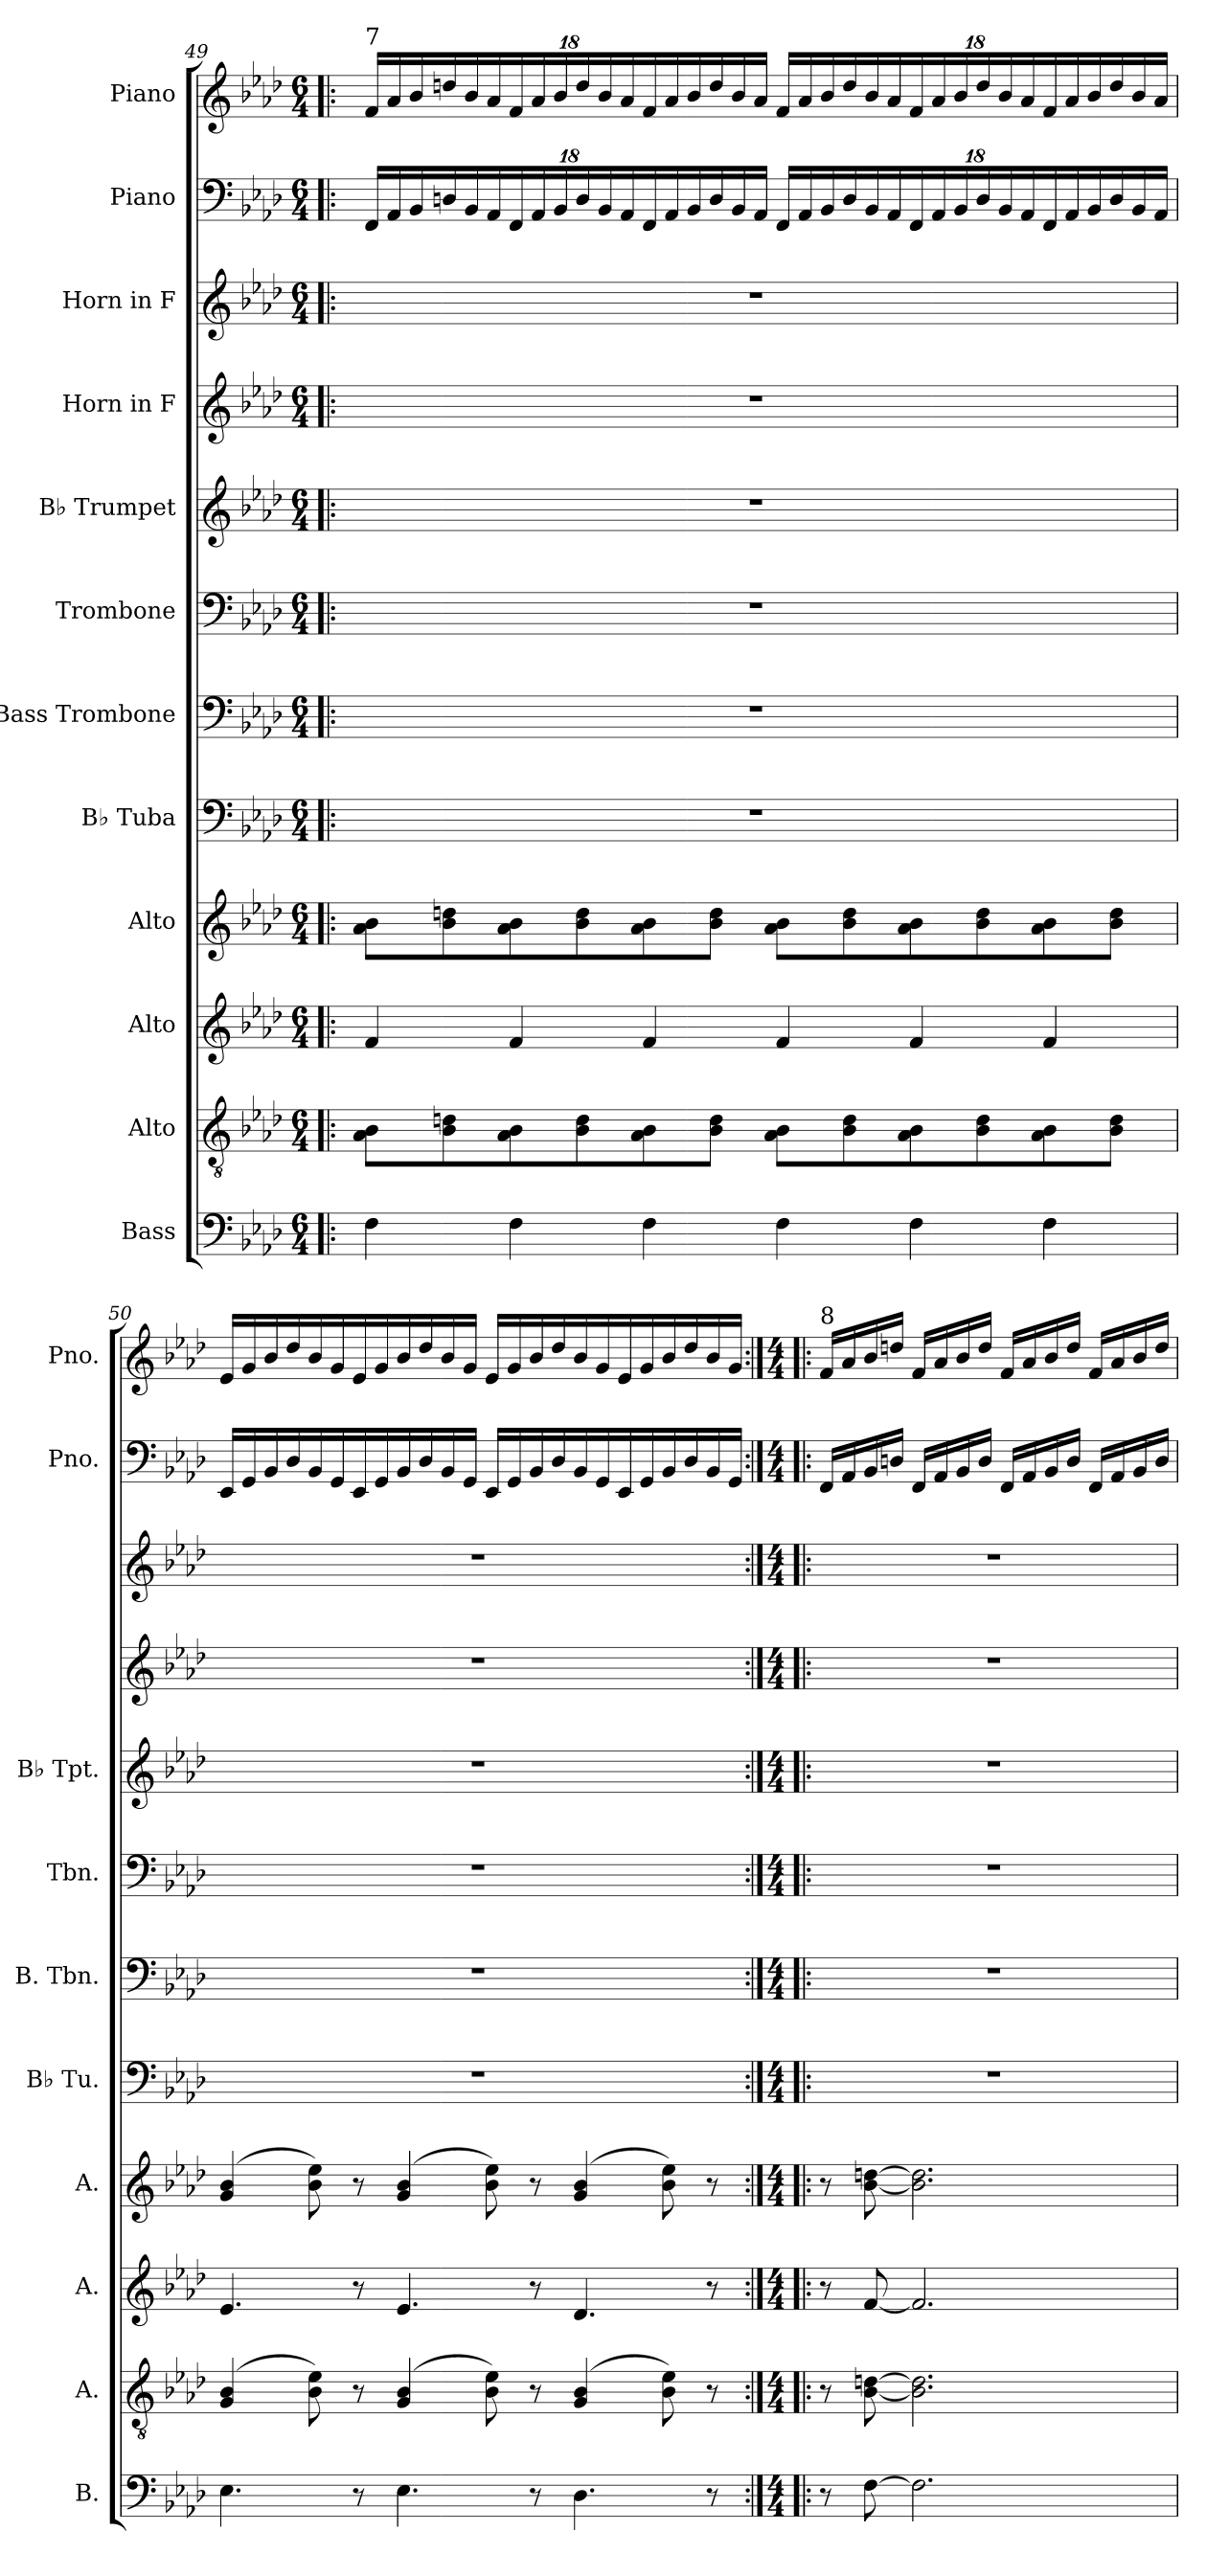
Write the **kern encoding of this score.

**kern	**kern	**kern	**kern	**kern	**kern	**kern	**kern	**kern	**kern	**kern	**kern
*part12	*part11	*part10	*part9	*part8	*part7	*part6	*part5	*part4	*part3	*part2	*part1
*staff12	*staff11	*staff10	*staff9	*staff8	*staff7	*staff6	*staff5	*staff4	*staff3	*staff2	*staff1
*I"Bass	*I"Alto	*I"Alto	*I"Alto	*I"B♭ Tuba	*I"Bass Trombone	*I"Trombone	*I"B♭ Trumpet	*I"Horn in F	*I"Horn in F	*I"Piano	*I"Piano
*I'B.	*I'A.	*I'A.	*I'A.	*I'B♭ Tu.	*I'B. Tbn.	*I'Tbn.	*I'B♭ Tpt.	*	*	*I'Pno.	*I'Pno.
!!LO:PB:g=z
*clefF4	*clefGv2	*clefG2	*clefG2	*clefF4	*clefF4	*clefF4	*clefG2	*clefG2	*clefG2	*clefF4	*clefG2
*	*	*	*	*	*	*	*ITrd1c2	*ITrd4c7	*ITrd4c7	*	*
*k[b-e-a-d-]	*k[b-e-a-d-]	*k[b-e-a-d-]	*k[b-e-a-d-]	*k[b-e-a-d-]	*k[b-e-a-d-]	*k[b-e-a-d-]	*k[b-e-a-d-g-c-]	*k[b-e-a-d-g-]	*k[b-e-a-d-g-]	*k[b-e-a-d-]	*k[b-e-a-d-]
*M6/4	*M6/4	*M6/4	*M6/4	*M6/4	*M6/4	*M6/4	*M6/4	*M6/4	*M6/4	*M6/4	*M6/4
*	*	*	*	*	*	*	*	*	*	*Xbrackettup	*Xbrackettup
=49!|:	=49!|:	=49!|:	=49!|:	=49!|:	=49!|:	=49!|:	=49!|:	=49!|:	=49!|:	=49!|:	=49!|:
!	!	!	!	!	!	!	!	!	!	!	!LO:TX:a:t=7
4F\	8A-\ 8B-\L	4f/	8a-\ 8b-\L	1.r	1.r	1.r	1.r	1.r	1.r	24FF/LL	24f/LL
.	.	.	.	.	.	.	.	.	.	24AA-/	24a-/
.	.	.	.	.	.	.	.	.	.	24BB-/	24b-/
.	8B-\ 8dn\	.	8b-\ 8ddn\	.	.	.	.	.	.	24Dn/	24ddn/
.	.	.	.	.	.	.	.	.	.	24BB-/	24b-/
.	.	.	.	.	.	.	.	.	.	24AA-/	24a-/
4F\	8A-\ 8B-\	4f/	8a-\ 8b-\	.	.	.	.	.	.	24FF/	24f/
.	.	.	.	.	.	.	.	.	.	24AA-/	24a-/
.	.	.	.	.	.	.	.	.	.	24BB-/	24b-/
.	8B-\ 8d\	.	8b-\ 8dd\	.	.	.	.	.	.	24D/	24dd/
.	.	.	.	.	.	.	.	.	.	24BB-/	24b-/
.	.	.	.	.	.	.	.	.	.	24AA-/	24a-/
4F\	8A-\ 8B-\	4f/	8a-\ 8b-\	.	.	.	.	.	.	24FF/	24f/
.	.	.	.	.	.	.	.	.	.	24AA-/	24a-/
.	.	.	.	.	.	.	.	.	.	24BB-/	24b-/
.	8B-\ 8d\J	.	8b-\ 8dd\J	.	.	.	.	.	.	24D/	24dd/
.	.	.	.	.	.	.	.	.	.	24BB-/	24b-/
.	.	.	.	.	.	.	.	.	.	24AA-/JJ	24a-/JJ
4F\	8A-\ 8B-\L	4f/	8a-\ 8b-\L	.	.	.	.	.	.	24FF/LL	24f/LL
.	.	.	.	.	.	.	.	.	.	24AA-/	24a-/
.	.	.	.	.	.	.	.	.	.	24BB-/	24b-/
.	8B-\ 8d\	.	8b-\ 8dd\	.	.	.	.	.	.	24D/	24dd/
.	.	.	.	.	.	.	.	.	.	24BB-/	24b-/
.	.	.	.	.	.	.	.	.	.	24AA-/	24a-/
4F\	8A-\ 8B-\	4f/	8a-\ 8b-\	.	.	.	.	.	.	24FF/	24f/
.	.	.	.	.	.	.	.	.	.	24AA-/	24a-/
.	.	.	.	.	.	.	.	.	.	24BB-/	24b-/
.	8B-\ 8d\	.	8b-\ 8dd\	.	.	.	.	.	.	24D/	24dd/
.	.	.	.	.	.	.	.	.	.	24BB-/	24b-/
.	.	.	.	.	.	.	.	.	.	24AA-/	24a-/
4F\	8A-\ 8B-\	4f/	8a-\ 8b-\	.	.	.	.	.	.	24FF/	24f/
.	.	.	.	.	.	.	.	.	.	24AA-/	24a-/
.	.	.	.	.	.	.	.	.	.	24BB-/	24b-/
.	8B-\ 8d\J	.	8b-\ 8dd\J	.	.	.	.	.	.	24D/	24dd/
.	.	.	.	.	.	.	.	.	.	24BB-/	24b-/
.	.	.	.	.	.	.	.	.	.	24AA-/JJ	24a-/JJ
!!LO:PB:g=z
=50	=50	=50	=50	=50	=50	=50	=50	=50	=50	=50	=50
4.E-\	(4G/ 4B-/	4.e-/	(4g/ 4b-/	1.r	1.r	1.r	1.r	1.r	1.r	16EE-/LL	16e-/LL
.	.	.	.	.	.	.	.	.	.	16GG/	16g/
.	.	.	.	.	.	.	.	.	.	16BB-/	16b-/
.	.	.	.	.	.	.	.	.	.	16D-/	16dd-/
.	8B-\ 8e-\)	.	8b-\ 8ee-\)	.	.	.	.	.	.	16BB-/	16b-/
.	.	.	.	.	.	.	.	.	.	16GG/	16g/
8r	8r	8r	8r	.	.	.	.	.	.	16EE-/	16e-/
.	.	.	.	.	.	.	.	.	.	16GG/	16g/
4.E-\	(4G/ 4B-/	4.e-/	(4g/ 4b-/	.	.	.	.	.	.	16BB-/	16b-/
.	.	.	.	.	.	.	.	.	.	16D-/	16dd-/
.	.	.	.	.	.	.	.	.	.	16BB-/	16b-/
.	.	.	.	.	.	.	.	.	.	16GG/JJ	16g/JJ
.	8B-\ 8e-\)	.	8b-\ 8ee-\)	.	.	.	.	.	.	16EE-/LL	16e-/LL
.	.	.	.	.	.	.	.	.	.	16GG/	16g/
8r	8r	8r	8r	.	.	.	.	.	.	16BB-/	16b-/
.	.	.	.	.	.	.	.	.	.	16D-/	16dd-/
4.D-\	(4G/ 4B-/	4.d-/	(4g/ 4b-/	.	.	.	.	.	.	16BB-/	16b-/
.	.	.	.	.	.	.	.	.	.	16GG/	16g/
.	.	.	.	.	.	.	.	.	.	16EE-/	16e-/
.	.	.	.	.	.	.	.	.	.	16GG/	16g/
.	8B-\ 8e-\)	.	8b-\ 8ee-\)	.	.	.	.	.	.	16BB-/	16b-/
.	.	.	.	.	.	.	.	.	.	16D-/	16dd-/
8r	8r	8r	8r	.	.	.	.	.	.	16BB-/	16b-/
.	.	.	.	.	.	.	.	.	.	16GG/JJ	16g/JJ
=51:|!|:	=51:|!|:	=51:|!|:	=51:|!|:	=51:|!|:	=51:|!|:	=51:|!|:	=51:|!|:	=51:|!|:	=51:|!|:	=51:|!|:	=51:|!|:
*M4/4	*M4/4	*M4/4	*M4/4	*M4/4	*M4/4	*M4/4	*M4/4	*M4/4	*M4/4	*M4/4	*M4/4
!	!	!	!	!	!	!	!	!	!	!	!LO:TX:a:t=8
8r	8r	8r	8r	1r	1r	1r	1r	1r	1r	16FF/LL	16f/LL
.	.	.	.	.	.	.	.	.	.	16AA-/	16a-/
[8F\	[8B-\ [8dn\	[8f/	[8b-\ [8ddn\	.	.	.	.	.	.	16BB-/	16b-/
.	.	.	.	.	.	.	.	.	.	16Dn/JJ	16ddn/JJ
2.F\]	2.B-\] 2.d\]	2.f/]	2.b-\] 2.dd\]	.	.	.	.	.	.	16FF/LL	16f/LL
.	.	.	.	.	.	.	.	.	.	16AA-/	16a-/
.	.	.	.	.	.	.	.	.	.	16BB-/	16b-/
.	.	.	.	.	.	.	.	.	.	16D/JJ	16dd/JJ
.	.	.	.	.	.	.	.	.	.	16FF/LL	16f/LL
.	.	.	.	.	.	.	.	.	.	16AA-/	16a-/
.	.	.	.	.	.	.	.	.	.	16BB-/	16b-/
.	.	.	.	.	.	.	.	.	.	16D/JJ	16dd/JJ
.	.	.	.	.	.	.	.	.	.	16FF/LL	16f/LL
.	.	.	.	.	.	.	.	.	.	16AA-/	16a-/
.	.	.	.	.	.	.	.	.	.	16BB-/	16b-/
.	.	.	.	.	.	.	.	.	.	16D/JJ	16dd/JJ
=	=	=	=	=	=	=	=	=	=	=	=
*-	*-	*-	*-	*-	*-	*-	*-	*-	*-	*-	*-
